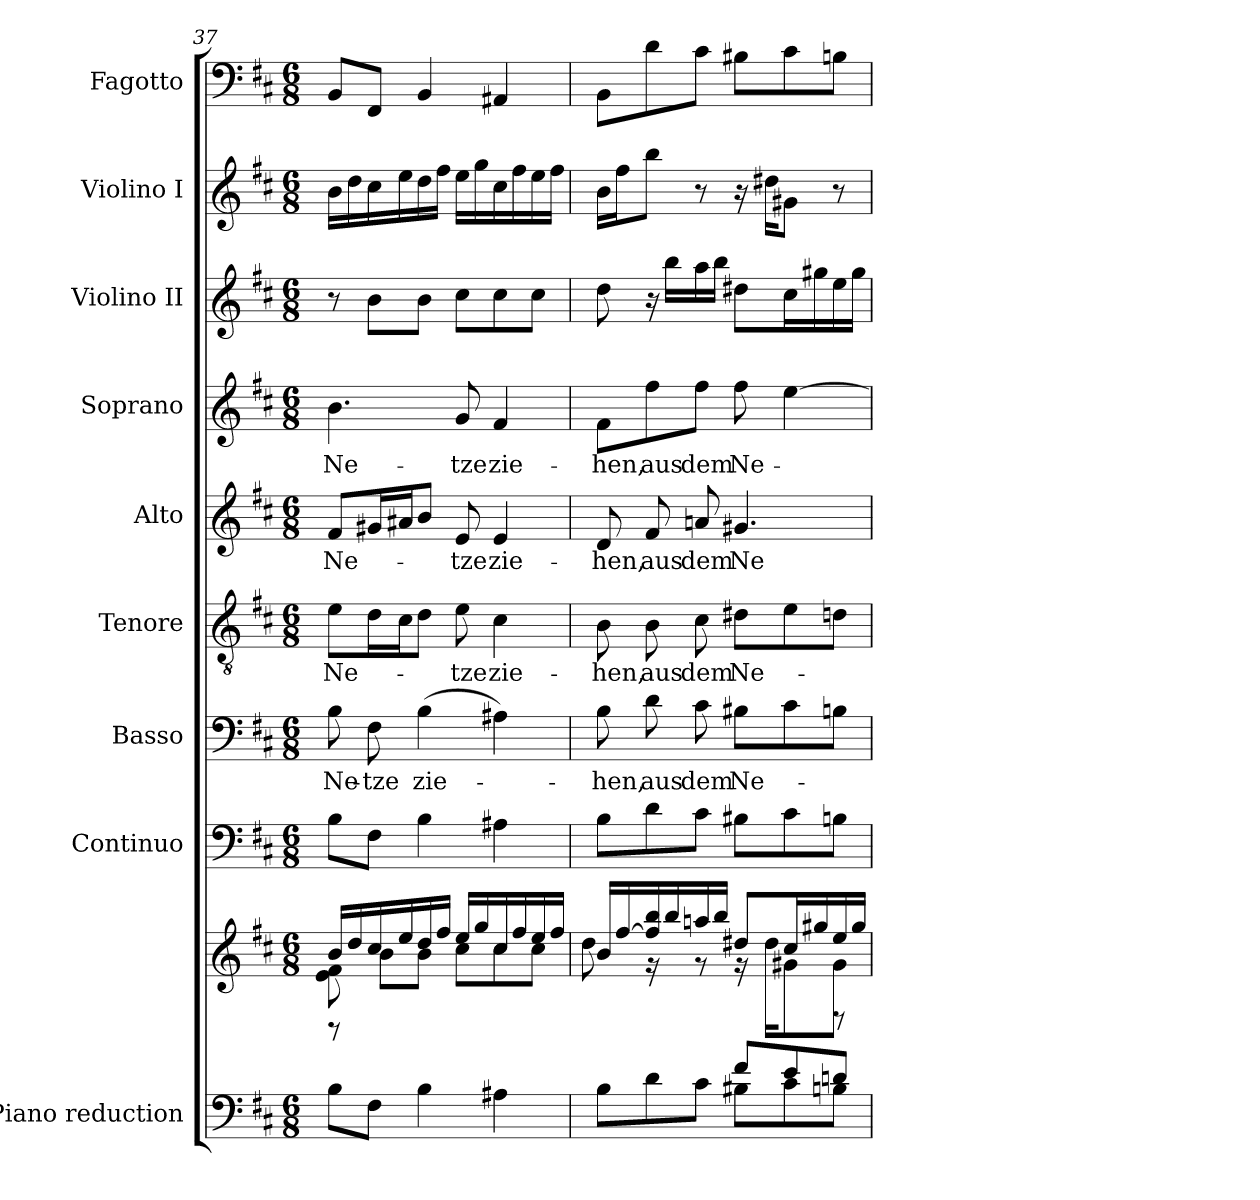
**kern	**kern	**kern	**kern	**text	**kern	**text	**kern	**text	**kern	**text	**kern	**kern	**kern
*part9	*part9	*part8	*part7	*part7	*part6	*part6	*part5	*part5	*part4	*part4	*part3	*part2	*part1
*staff10	*staff9	*staff8	*staff7	*staff7	*staff6	*staff6	*staff5	*staff5	*staff4	*staff4	*staff3	*staff2	*staff1
*I"Piano reduction	*	*I"Continuo	*I"Basso	*	*I"Tenore	*	*I"Alto	*	*I"Soprano	*	*I"Violino II	*I"Violino I	*I"Fagotto
*I'Pno	*	*	*	*	*	*	*	*	*	*	*I'Vln	*I'Vln	*
*clefF4	*clefG2	*clefF4	*clefF4	*	*clefGv2	*	*clefG2	*	*clefG2	*	*clefG2	*clefG2	*clefF4
*k[f#c#]	*k[f#c#]	*k[f#c#]	*k[f#c#]	*	*k[f#c#]	*	*k[f#c#]	*	*k[f#c#]	*	*k[f#c#]	*k[f#c#]	*k[f#c#]
*M6/8	*M6/8	*M6/8	*M6/8	*	*M6/8	*	*M6/8	*	*M6/8	*	*M6/8	*M6/8	*M6/8
=37	=37	=37	=37	=37	=37	=37	=37	=37	=37	=37	=37	=37	=37
*	*^	*	*	*	*	*	*	*	*	*	*	*	*
*	*	*^	*	*	*	*	*	*	*	*	*	*	*	*
!	!	!	!	!	!	!LO:LY:b	!	!LO:LY:b	!	!LO:LY:b	!	!LO:LY:b	!	!	!
8B\L	16b/LL	8e!\ 8f#!\	8rBB	8B\L	8B\	Ne-	8e\L	Ne-	8f#/L	Ne-	4.b\	Ne-	8r	16b\LL	8BB/L
.	16dd/	.	.	.	.	.	.	.	.	.	.	.	.	16dd\	.
!	!	!	!	!	!	!LO:LY:b	!	!	!	!	!	!	!	!	!
8F#\J	16cc#/	8b\L	8ryy	8F#\J	8F#\	-tze	16d\L	.	16g#X/L	.	.	.	8b\L	16cc#\	8FF#/J
.	16ee/	.	.	.	.	.	16c#\J	.	16a#X/J	.	.	.	.	16ee\	.
!	!	!	!	!	!	!LO:LY:b	!	!	!	!	!	!	!	!	!
4B\	16dd/	8b\J	2ryy	4B\	(>4B\	zie-	8d\J	.	8b/J	.	.	.	8b\J	16dd\	4BB/
.	16ff#/JJ	.	.	.	.	.	.	.	.	.	.	.	.	16ff#\JJ	.
!	!	!	!	!	!	!	!	!LO:LY:b	!	!LO:LY:b	!	!LO:LY:b	!	!	!
.	16ee/LL	8cc#\L	.	.	.	.	8e\	-tze	8e/	-tze	8g/	-tze	8cc#\L	16ee\LL	.
.	16gg/	.	.	.	.	.	.	.	.	.	.	.	.	16gg\	.
!	!	!	!	!	!	!	!	!LO:LY:b	!	!LO:LY:b	!	!LO:LY:b	!	!	!
4A#X\	16cc#/	8cc#\	.	4A#X\	4A#X\)	.	4c#\	zie-	4e/	zie-	4f#/	zie-	8cc#\	16cc#\	4AA#X/
.	16ff#/	.	.	.	.	.	.	.	.	.	.	.	.	16ff#\	.
.	16ee/	8cc#\J	.	.	.	.	.	.	.	.	.	.	8cc#\J	16ee\	.
.	16ff#/JJ	.	.	.	.	.	.	.	.	.	.	.	.	16ff#\JJ	.
!!LO:PB:g=z
=38	=38	=38	=38	=38	=38	=38	=38	=38	=38	=38	=38	=38	=38	=38	=38
*^	*	*	*	*	*	*	*	*	*	*	*	*	*	*	*
!	!	!	!	!	!	!	!LO:LY:b	!	!LO:LY:b	!	!LO:LY:b	!	!LO:LY:b	!	!	!
4.ryy	8B\L	16b/LL	8dd\	4.ryy	8B\L	8B\	-hen,	8B\	-hen,	8d/	-hen,	8f#\L	-hen,	8dd\	16b\LL	8BB\L
.	.	[16ff#/	.	.	.	.	.	.	.	.	.	.	.	.	16ff#\J	.
!	!	!	!	!	!	!	!LO:LY:b	!	!LO:LY:b	!	!LO:LY:b	!	!LO:LY:b	!	!	!
.	8d\	16ff#!/] 16bb/	16r	.	8d\	8d\	aus	8B\	aus	8f#/	aus	8ff#\	aus	16r	8bb\J	8d\
.	.	16bb/	16ryy	.	.	.	.	.	.	.	.	.	.	16bb\LL	.	.
!	!	!	!	!	!	!	!LO:LY:b	!	!LO:LY:b	!	!LO:LY:b	!	!LO:LY:b	!	!	!
.	8c#\J	16aan/	8r	.	8c#\J	8c#\	dem	8c#\	dem	8an/	dem	8ff#\J	dem	16aa\	8r	8c#\J
.	.	16bb/JJ	.	.	.	.	.	.	.	.	.	.	.	16bb\JJ	.	.
!	!	!	!	!	!	!	!LO:LY:b	!	!LO:LY:b	!	!LO:LY:b	!	!LO:LY:b	!	!	!
8f#!/L	8B#X\L	8dd#X/L	16r	4ryy	8B#X\L	8B#X\L	Ne-	8d#X\L	Ne-	4.g#X/	Ne-	8ff#\	Ne-	8dd#X\L	16r	8B#X\L
.	.	.	16dd#\KL	.	.	.	.	.	.	.	.	.	.	.	16dd#X\KL	.
8e!/	8c#\	16cc#/L	8g#X\	.	8c#\	8c#\	.	8e\	.	.	.	[4ee\	.	16cc#\L	8g#X\J	8c#\
.	.	16gg#X/	.	.	.	.	.	.	.	.	.	.	.	16gg#X\	.	.
8dn!/J	8Bn\J	16ee/	8g#\J	8rD	8Bn\J	8Bn\J	.	8dn\J	.	.	.	.	.	16ee\	8r	8Bn\J
.	.	16gg#/JJ	.	.	.	.	.	.	.	.	.	.	.	16gg#\JJ	.	.
*v	*v	*	*	*	*	*	*	*	*	*	*	*	*	*	*	*
*	*v	*v	*v	*	*	*	*	*	*	*	*	*	*	*	*
=	=	=	=	=	=	=	=	=	=	=	=	=	=
*-	*-	*-	*-	*-	*-	*-	*-	*-	*-	*-	*-	*-	*-
